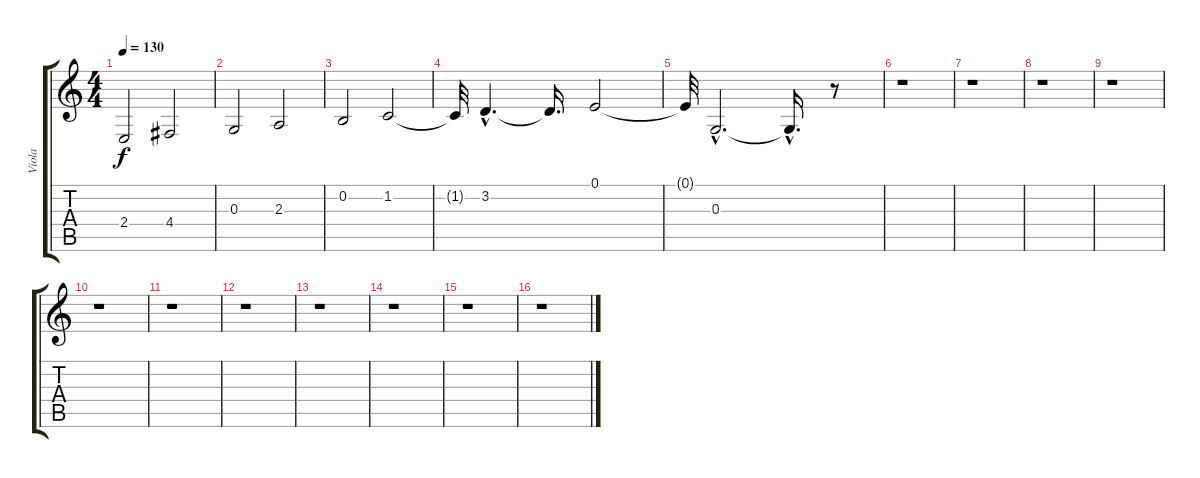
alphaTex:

\track ("Viola" "Viola") {instrument viola}
\staff {score tabs}
\tuning (E4 B3 G3 D3 A2 E2) {hide}
\ts (4 4)
\tempo 130
\clef g2
\ks c
2.4.2{dy f} 4.4.2 |
0.3.2 2.3.2 |
0.2.2 1.2.2 |
1.2{t}.32 3.2{hac}.4{d} 3.2{t}.16{d} 0.1.2 |
0.1{t}.32 0.3{hac}.2{d volume 12} 0.3{hac t}.16{d} r.8 |
r.1 |
r.1 |
r.1 |
r.1 |
r.1 |
r.1 |
r.1 |
r.1 |
r.1 |
r.1 |
r.1
